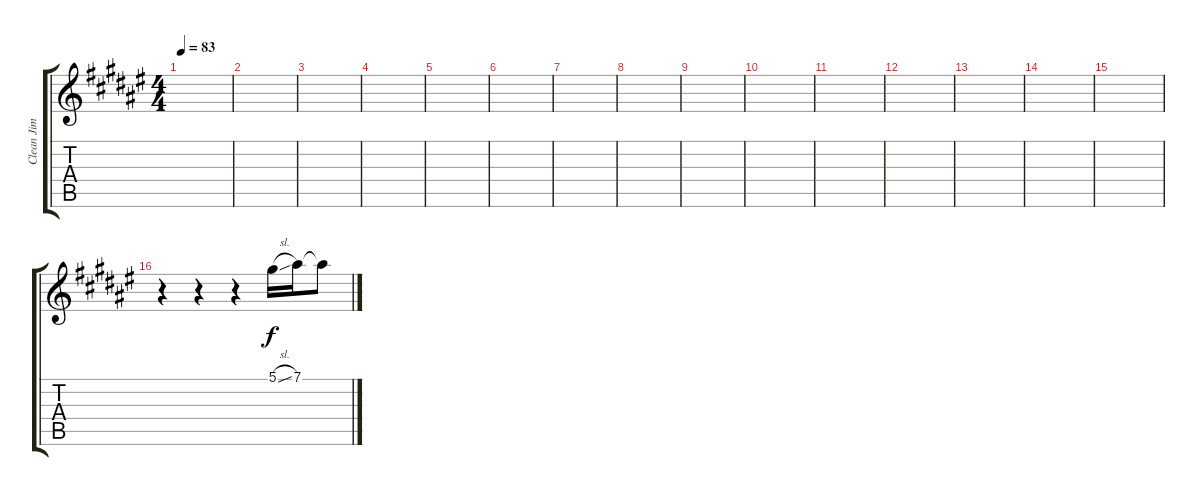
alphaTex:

\track ("Clean Jim" "Clean Jim") {instrument electricguitarjazz}
\staff {score tabs}
\tuning (Eb4 Bb3 Gb3 Db3 Ab2 Eb2) {hide}
\ts (4 4)
\tempo 83
\clef g2
\ks d#minor
|
|
|
|
|
|
|
|
|
|
|
|
|
|
|
r.4 r.4 r.4 5.1{sl}.16 7.1.16 7.1{t}.8
